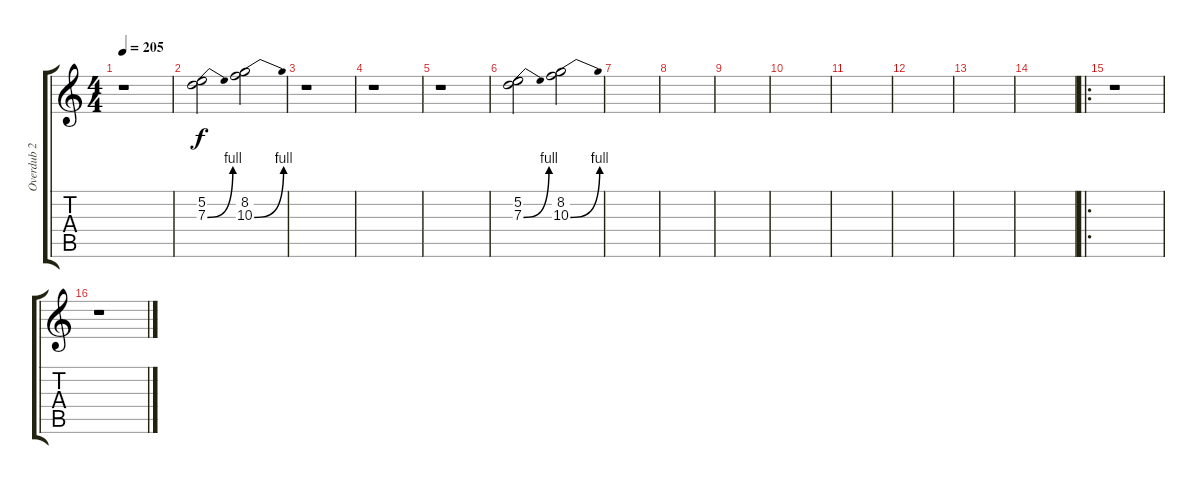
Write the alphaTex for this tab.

\track ("Overdub 2" "Overdub 2") {instrument distortionguitar}
\staff {score tabs}
\tuning (E4 B3 G3 D3 A2 E2) {hide}
\ts (4 4)
\tempo 205
\clef g2
\ks c
r.1{dy f} |
(5.2 7.3{be (bend 0 0 60 4)}).2 (8.2 10.3{be (bend 0 0 60 4)}).2 |
r.1 |
r.1 |
r.1 |
(5.2 7.3{be (bend 0 0 60 4)}).2 (8.2 10.3{be (bend 0 0 60 4)}).2 |
|
|
|
|
|
|
|
|
\ro
r.1 |
r.1
